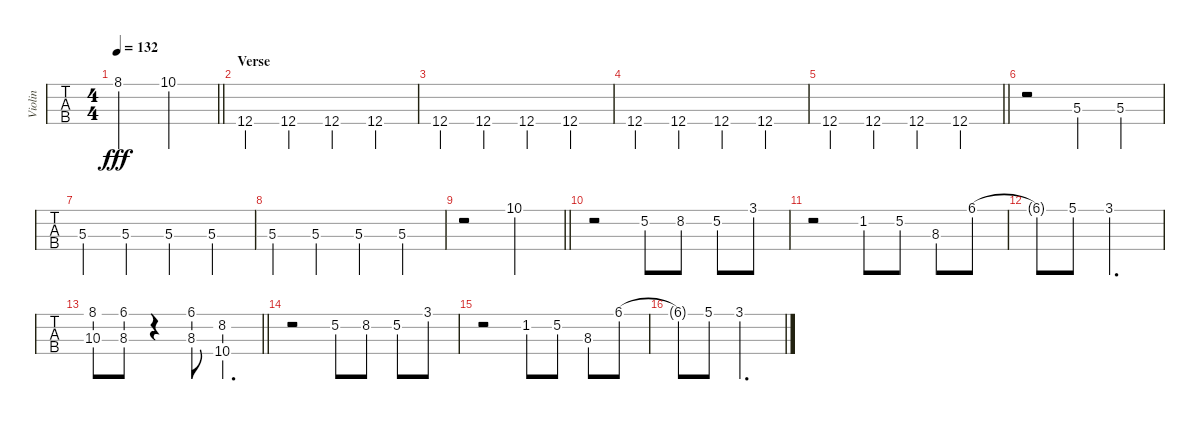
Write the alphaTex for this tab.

\track ("Violin" "Violin") {instrument violin}
\staff {tabs}
\tuning (E5 A4 D4 G3) {hide}
\ts (4 4)
\tempo 132
\clef g2
\barLineRight lightlight
\ks bb
8.1{t}.2{dy fff} 10.1.2 |
\section ("" "Verse")
12.4{ac st}.4 12.4{ac st}.4 12.4{ac st}.4 12.4{ac st}.4 |
12.4{ac st}.4 12.4{ac st}.4 12.4{ac st}.4 12.4{ac st}.4 |
12.4{ac st}.4 12.4{ac st}.4 12.4{ac st}.4 12.4{ac st}.4 |
\barLineRight lightlight
12.4{ac st}.4 12.4{ac st}.4 12.4{ac st}.4 12.4{ac st}.4 |
r.2 5.3{ac st}.4 5.3{ac st}.4 |
5.3{ac st}.4 5.3{ac st}.4 5.3{ac st}.4 5.3{ac st}.4 |
5.3{ac st}.4 5.3{ac st}.4 5.3{ac st}.4 5.3{ac st}.4 |
\barLineRight lightlight
r.2 10.1.2 |
r.2 5.2.8 8.2.8 5.2.8 3.1.8 |
r.2 1.2.8 5.2.8 8.3.8 6.1.8 |
6.1{t}.8 5.1.8 3.1.2{d} |
\barLineRight lightlight
(8.1 10.3).8 (6.1 8.3).8 r.4 (6.1 8.3).8 (8.2 10.4).4{d} |
r.2 5.2.8 8.2.8 5.2.8 3.1.8 |
r.2 1.2.8 5.2.8 8.3.8 6.1.8 |
6.1{t}.8 5.1.8 3.1.2{d}
